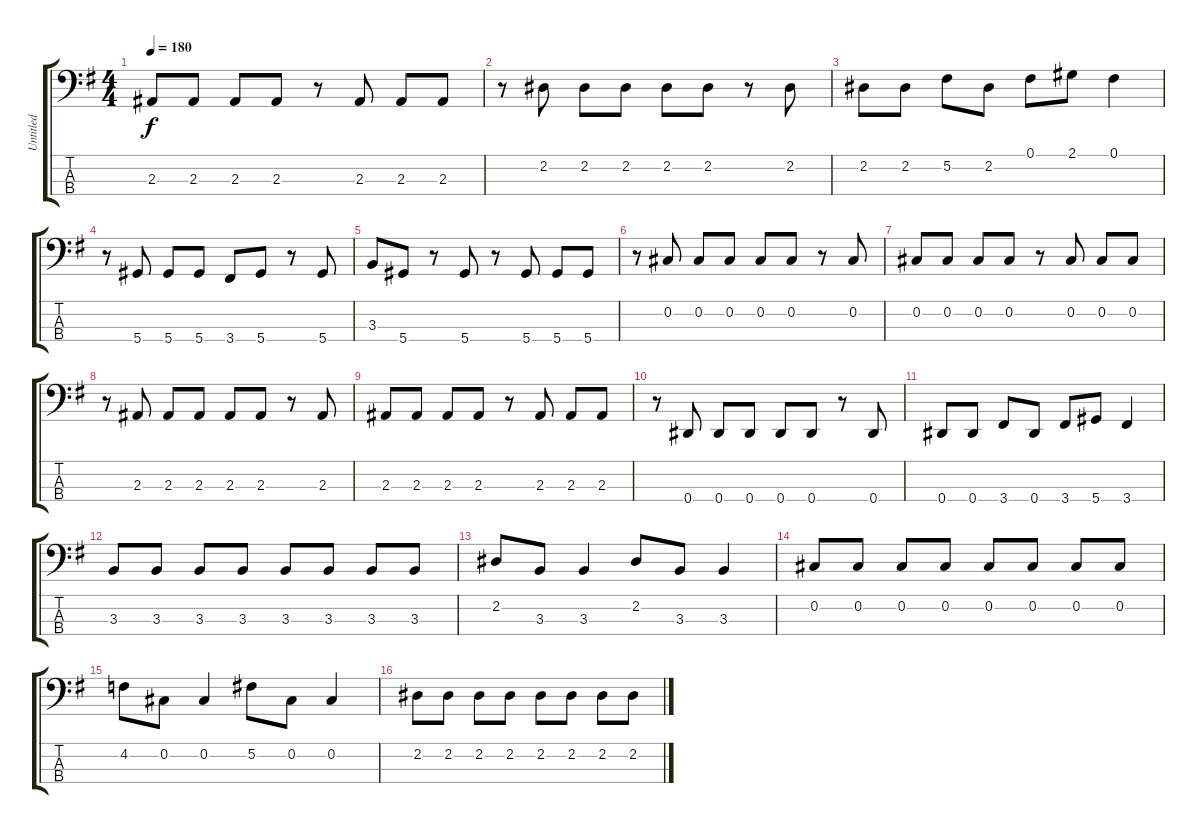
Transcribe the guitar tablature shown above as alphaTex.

\track ("Untitled" "Untitled") {instrument electricbasspick}
\staff {score tabs}
\tuning (Gb2 Db2 Ab1 Eb1) {hide}
\ts (4 4)
\tempo 180
\clef f4
\ks g
2.3.8{dy f} 2.3.8 2.3.8 2.3.8 r.8 2.3.8 2.3.8 2.3.8 |
r.8 2.2.8 2.2.8 2.2.8 2.2.8 2.2.8 r.8 2.2.8 |
2.2.8 2.2.8 5.2.8 2.2.8 0.1.8 2.1.8 0.1.4 |
r.8 5.4.8 5.4.8 5.4.8 3.4.8 5.4.8 r.8 5.4.8 |
3.3.8 5.4.8 r.8 5.4.8 r.8 5.4.8 5.4.8 5.4.8 |
r.8 0.2.8 0.2.8 0.2.8 0.2.8 0.2.8 r.8 0.2.8 |
0.2.8 0.2.8 0.2.8 0.2.8 r.8 0.2.8 0.2.8 0.2.8 |
r.8 2.3.8 2.3.8 2.3.8 2.3.8 2.3.8 r.8 2.3.8 |
2.3.8 2.3.8 2.3.8 2.3.8 r.8 2.3.8 2.3.8 2.3.8 |
r.8 0.4.8 0.4.8 0.4.8 0.4.8 0.4.8 r.8 0.4.8 |
0.4.8 0.4.8 3.4.8 0.4.8 3.4.8 5.4.8 3.4.4 |
3.3.8 3.3.8 3.3.8 3.3.8 3.3.8 3.3.8 3.3.8 3.3.8 |
2.2.8 3.3.8 3.3.4 2.2.8 3.3.8 3.3.4 |
0.2.8 0.2.8 0.2.8 0.2.8 0.2.8 0.2.8 0.2.8 0.2.8 |
4.2.8 0.2.8 0.2.4 5.2.8 0.2.8 0.2.4 |
2.2.8 2.2.8 2.2.8 2.2.8 2.2.8 2.2.8 2.2.8 2.2.8
